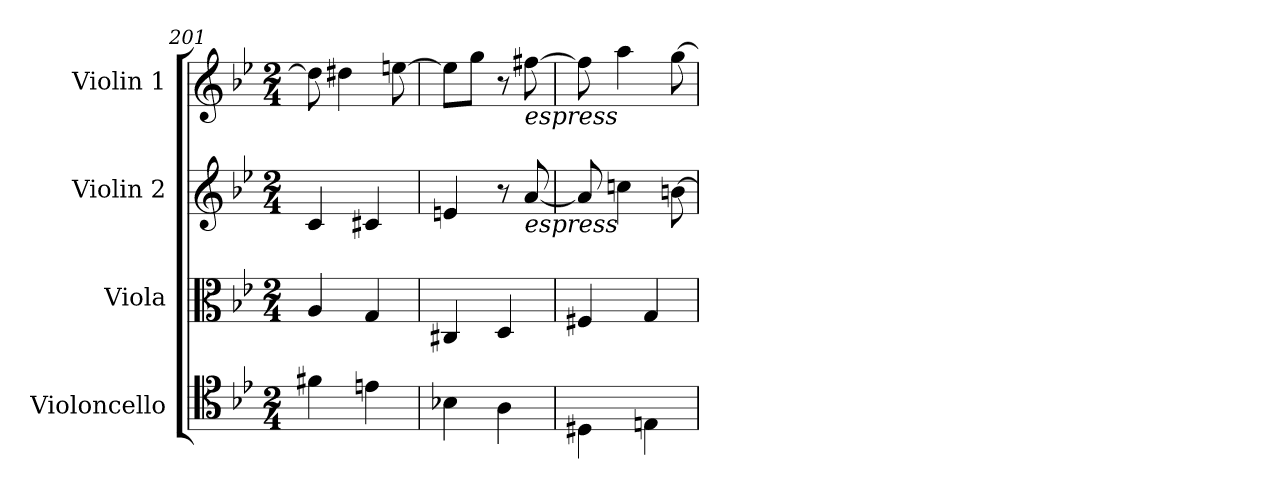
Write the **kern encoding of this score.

**kern	**kern	**kern	**kern
*part4	*part3	*part2	*part1
*staff4	*staff3	*staff2	*staff1
*I"Violoncello	*I"Viola	*I"Violin 2	*I"Violin 1
*I'Vc	*I'Vla	*I'Vln	*I'Vln
*clefC4	*clefC3	*clefG2	*clefG2
*k[b-e-]	*k[b-e-]	*k[b-e-]	*k[b-e-]
*M2/4	*M2/4	*M2/4	*M2/4
=201	=201	=201	=201
4f#X\	4A/	4c/	8dd\]
.	.	.	4dd#X\
4en\	4G/	4c#X/	.
.	.	.	[8een\
=202	=202	=202	=202
4B-X\	4C#X/	4en/	8ee\L]
.	.	.	8gg\J
4A\	4D/	8r	8r
!	!	!	!LO:TX:b:i:t=espress
!	!	!LO:TX:b:i:t=espress	!
.	.	[8a/	[8ff#X\
=203	=203	=203	=203
4D#X\	4F#X/	8a/]	8ff#\]
.	.	4ccn\	4aa\
4En\	4G/	.	.
.	.	[8bn\	[8gg\
=	=	=	=
*-	*-	*-	*-
